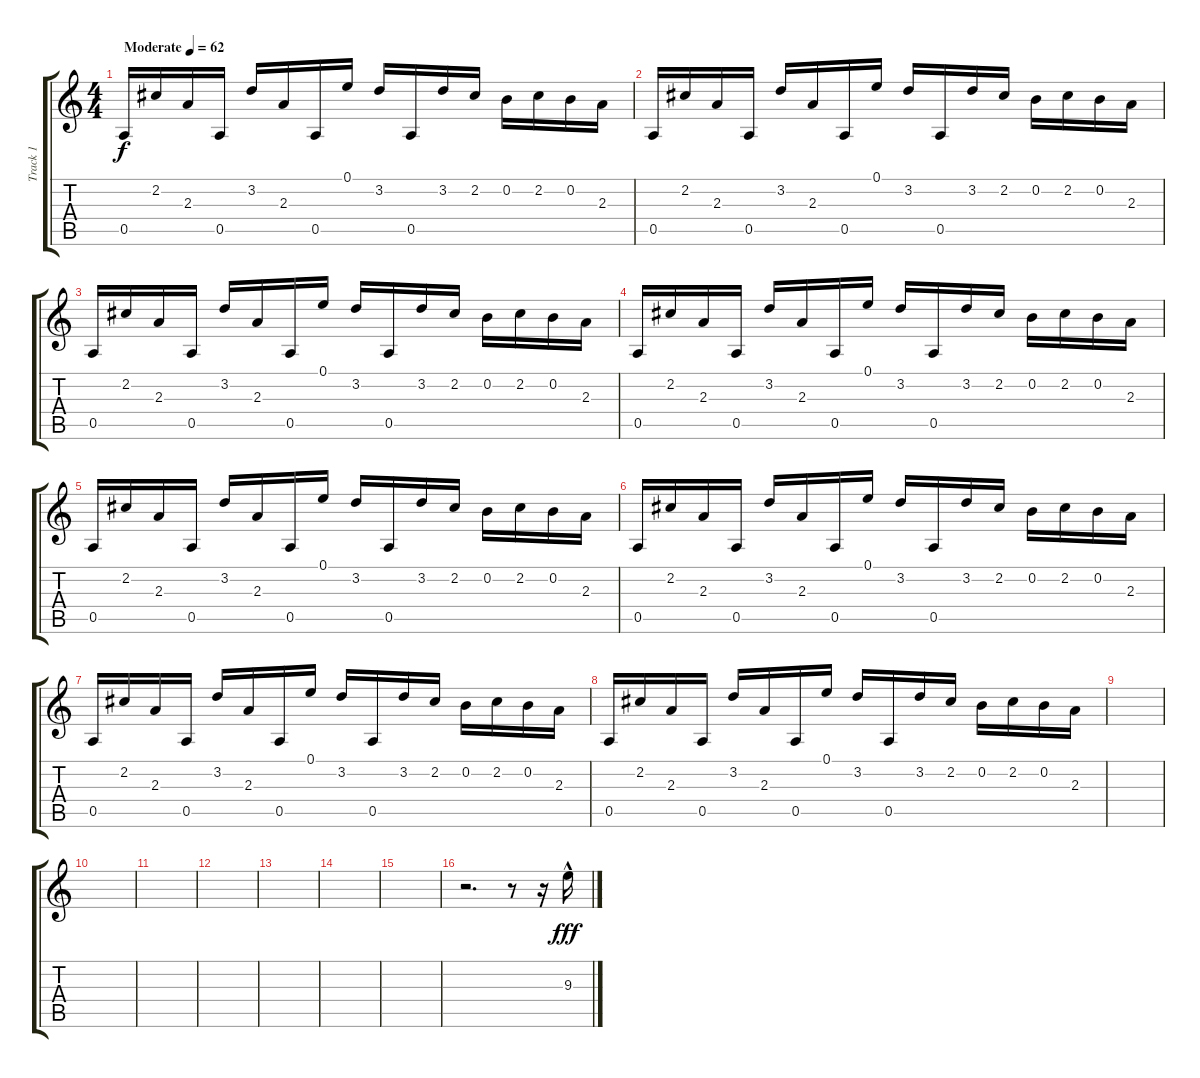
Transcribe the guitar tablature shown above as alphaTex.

\track ("Track 1" "Track 1") {instrument distortionguitar}
\staff {score tabs}
\tuning (E4 B3 G3 D3 A2 E2) {hide}
\ts (4 4)
\tempo (62 "Moderate")
\clef g2
\ks c
0.5.16{dy f instrument distortionguitar} 2.2.16 2.3.16 0.5.16 3.2.16 2.3.16 0.5.16 0.1.16 3.2.16 0.5.16 3.2.16 2.2.16 0.2.16 2.2.16 0.2.16 2.3.16 |
0.5.16 2.2.16 2.3.16 0.5.16 3.2.16 2.3.16 0.5.16 0.1.16 3.2.16 0.5.16 3.2.16 2.2.16 0.2.16 2.2.16 0.2.16 2.3.16 |
0.5.16 2.2.16 2.3.16 0.5.16 3.2.16 2.3.16 0.5.16 0.1.16 3.2.16 0.5.16 3.2.16 2.2.16 0.2.16 2.2.16 0.2.16 2.3.16 |
0.5.16 2.2.16 2.3.16 0.5.16 3.2.16 2.3.16 0.5.16 0.1.16 3.2.16 0.5.16 3.2.16 2.2.16 0.2.16 2.2.16 0.2.16 2.3.16 |
0.5.16 2.2.16 2.3.16 0.5.16 3.2.16 2.3.16 0.5.16 0.1.16 3.2.16 0.5.16 3.2.16 2.2.16 0.2.16 2.2.16 0.2.16 2.3.16 |
0.5.16 2.2.16 2.3.16 0.5.16 3.2.16 2.3.16 0.5.16 0.1.16 3.2.16 0.5.16 3.2.16 2.2.16 0.2.16 2.2.16 0.2.16 2.3.16 |
0.5.16 2.2.16 2.3.16 0.5.16 3.2.16 2.3.16 0.5.16 0.1.16 3.2.16 0.5.16 3.2.16 2.2.16 0.2.16 2.2.16 0.2.16 2.3.16 |
0.5.16 2.2.16 2.3.16 0.5.16 3.2.16 2.3.16 0.5.16 0.1.16 3.2.16 0.5.16 3.2.16 2.2.16 0.2.16 2.2.16 0.2.16 2.3.16 |
|
|
|
|
|
|
|
r.2{d} r.8 r.16 9.3{hac}.16{dy fff}
